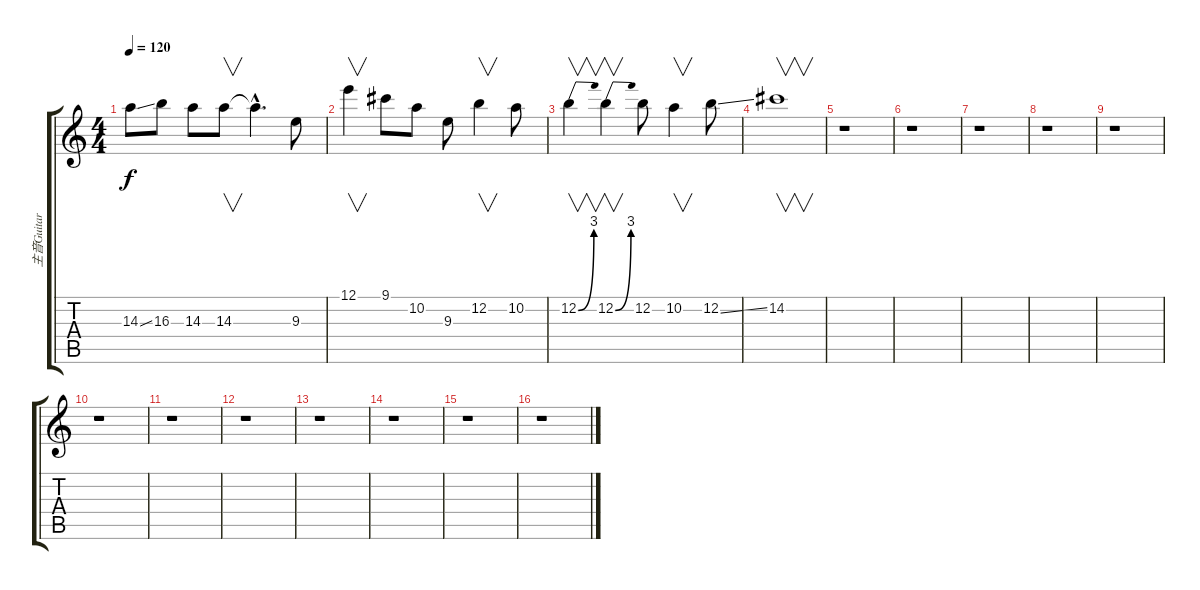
\track ("主音Guitar" "主音Guitar") {instrument overdrivenguitar}
\staff {score tabs}
\tuning (E4 B3 G3 D3 A2 E2) {hide}
\ts (4 4)
\tempo 120
\clef g2
\ks c
14.3{ss}.8{dy f} 16.3.8 14.3.8 14.3.8{v} 14.3{hac t}.4{d} 9.3.8 |
12.1.4{v} 9.1.8 10.2.8 9.3.8 12.2.4{v} 10.2.8 |
12.2{be (bend 0 0 60 12)}.4{v} 12.2{be (bend 0 0 60 12)}.4{v} 12.2.8 10.2.4{v} 12.2{ss}.8 |
14.2.1{v} |
r.1 |
r.1 |
r.1 |
r.1 |
r.1 |
r.1 |
r.1 |
r.1 |
r.1 |
r.1 |
r.1 |
r.1
